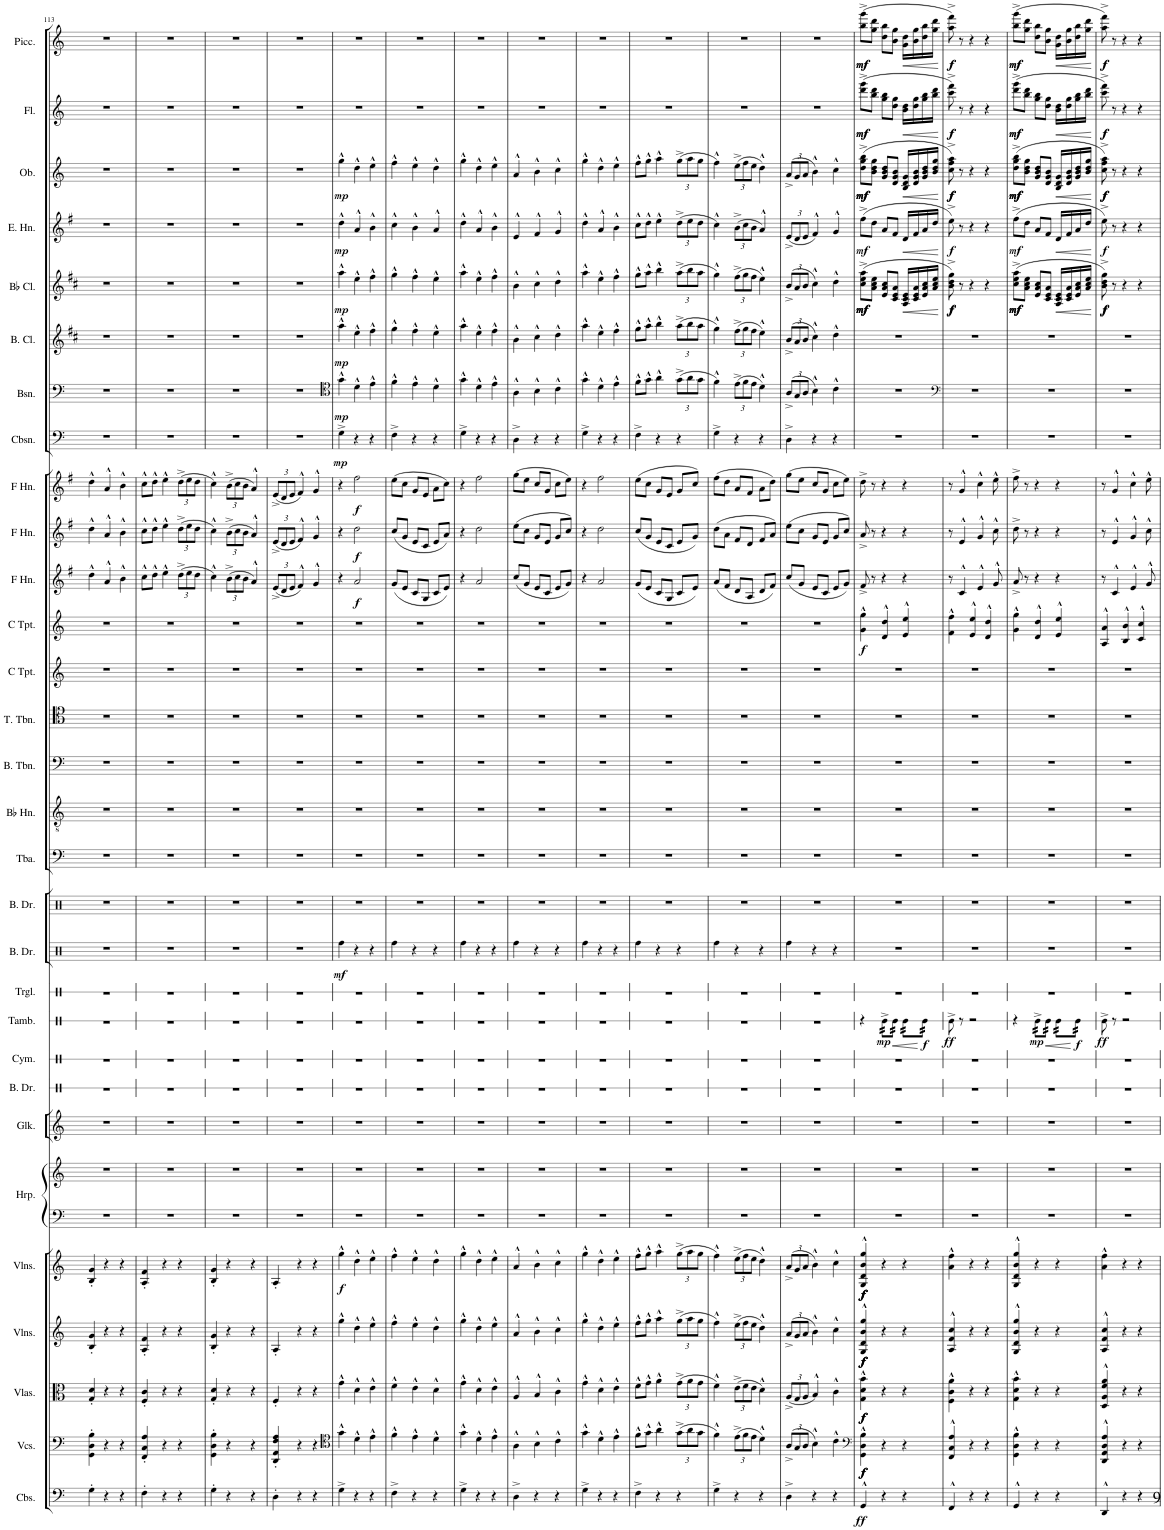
**kern	**dynam	**kern	**dynam	**kern	**dynam	**kern	**dynam	**kern	**dynam	**kern	**kern	**kern	**kern	**kern	**kern	**dynam	**kern	**kern	**dynam	**kern	**kern	**kern	**kern	**kern	**kern	**kern	**dynam	**kern	**dynam	**kern	**dynam	**kern	**dynam	**kern	**dynam	**kern	**dynam	**kern	**dynam	**kern	**dynam	**kern	**dynam	**kern	**dynam	**kern	**dynam	**kern	**dynam
*part30	*part30	*part29	*part29	*part28	*part28	*part27	*part27	*part26	*part26	*part25	*part25	*part24	*part23	*part22	*part21	*part21	*part20	*part19	*part19	*part18	*part17	*part16	*part15	*part14	*part13	*part12	*part12	*part11	*part11	*part10	*part10	*part9	*part9	*part8	*part8	*part7	*part7	*part6	*part6	*part5	*part5	*part4	*part4	*part3	*part3	*part2	*part2	*part1	*part1
*staff31	*staff31	*staff30	*staff30	*staff29	*staff29	*staff28	*staff28	*staff27	*staff27	*staff26	*staff25	*staff24	*staff23	*staff22	*staff21	*staff21	*staff20	*staff19	*staff19	*staff18	*staff17	*staff16	*staff15	*staff14	*staff13	*staff12	*staff12	*staff11	*staff11	*staff10	*staff10	*staff9	*staff9	*staff8	*staff8	*staff7	*staff7	*staff6	*staff6	*staff5	*staff5	*staff4	*staff4	*staff3	*staff3	*staff2	*staff2	*staff1	*staff1
*I"Contrabasses	*	*I"Violoncellos	*	*I"Violas	*	*I"Violins II	*	*I"Violins I	*	*I"Harps	*	*I"Glockenspiel	*I"Bass Drum	*I"Cymbal	*I"Tambourine	*	*I"Triangle	*I"Timpani II	*	*I"Timpani I	*I"Bass Tuba	*I"Tenor Tuba	*I"Bass Trombone	*I"Tenor Trombone	*I"C Trumpet	*I"C Trumpet	*	*I"Horn in F	*	*I"Horn in F	*	*I"Horn in F	*	*I"Contrabassoon	*	*I"Bassoon	*	*I"Bass Clarinet	*	*I"Bb Clarinet	*	*I"English Horn	*	*I"Oboe	*	*I"Flute	*	*I"Piccolo	*
*I'Cbs.	*	*I'Vcs.	*	*I'Vlas.	*	*I'Vlns.	*	*I'Vlns.	*	*I'Hrp.	*	*I'Glk.	*I'B. Dr.	*I'Cym.	*I'Tamb.	*	*I'Trgl.	*I'Timp.	*	*I'Timp.	*I'Tba.	*	*I'B. Tbn.	*I'T. Tbn.	*I'C Tpt.	*I'C Tpt.	*	*	*	*	*	*	*	*I'Cbsn.	*	*I'Bsn.	*	*I'B. Cl.	*	*I'Bb Cl.	*	*I'E. Hn.	*	*I'Ob.	*	*I'Fl.	*	*I'Picc.	*
!!LO:PB:g=z
*clefF4	*	*clefF4	*	*clefC3	*	*clefG2	*	*clefG2	*	*clefF4	*clefG2	*clefG2	*clefX	*clefX	*clefX	*	*clefX	*clefF4	*	*clefF4	*clefF4	*clefGv2	*clefF4	*clefC4	*clefG2	*clefG2	*	*clefG2	*	*clefG2	*	*clefG2	*	*clefF4	*	*clefF4	*	*clefG2	*	*clefG2	*	*clefG2	*	*clefG2	*	*clefG2	*	*clefG2	*
*Trd7c12	*	*	*	*	*	*	*	*	*	*	*	*Trd-14c-24	*	*	*	*	*	*	*	*	*	*Trd1c2	*	*	*	*	*	*Trd4c7	*	*Trd4c7	*	*Trd4c7	*	*Trd7c12	*	*	*	*Trd8c14	*	*Trd1c2	*	*Trd4c7	*	*	*	*	*	*Trd-7c-12	*
*k[]	*	*k[]	*	*k[]	*	*k[]	*	*k[]	*	*k[]	*k[]	*k[]	*k[]	*k[]	*k[]	*	*k[]	*k[]	*	*k[]	*k[]	*k[]	*k[]	*k[]	*k[]	*k[]	*	*k[f#]	*	*k[f#]	*	*k[f#]	*	*k[]	*	*k[]	*	*k[f#c#]	*	*k[f#c#]	*	*k[f#]	*	*k[]	*	*k[]	*	*k[]	*
*M3/4	*	*M3/4	*	*M3/4	*	*M3/4	*	*M3/4	*	*M3/4	*M3/4	*M3/4	*M3/4	*M3/4	*M3/4	*	*M3/4	*M3/4	*	*M3/4	*M3/4	*M3/4	*M3/4	*M3/4	*M3/4	*M3/4	*	*M3/4	*	*M3/4	*	*M3/4	*	*M3/4	*	*M3/4	*	*M3/4	*	*M3/4	*	*M3/4	*	*M3/4	*	*M3/4	*	*M3/4	*
=113	=113	=113	=113	=113	=113	=113	=113	=113	=113	=113	=113	=113	=113	=113	=113	=113	=113	=113	=113	=113	=113	=113	=113	=113	=113	=113	=113	=113	=113	=113	=113	=113	=113	=113	=113	=113	=113	=113	=113	=113	=113	=113	=113	=113	=113	=113	=113	=113	=113
4G'\	.	4GG\' 4D\' 4B\'	.	4G/' 4d/'	.	4B/' 4g/'	.	4B/' 4g/'	.	2.r	2.r	2.r	2.r	2.r	2.r	.	2.r	2.r	.	2.r	2.r	2.r	2.r	2.r	2.r	2.r	.	4dd^^\	.	4dd^^\	.	4dd^^\	.	2.r	.	2.r	.	2.r	.	2.r	.	2.r	.	2.r	.	2.r	.	2.r	.
4r	.	4r	.	4r	.	4r	.	4r	.	.	.	.	.	.	.	.	.	.	.	.	.	.	.	.	.	.	.	4a^^/	.	4a^^/	.	4a^^/	.	.	.	.	.	.	.	.	.	.	.	.	.	.	.	.	.
4r	.	4r	.	4r	.	4r	.	4r	.	.	.	.	.	.	.	.	.	.	.	.	.	.	.	.	.	.	.	4b^^\	.	4b^^\	.	4b^^\	.	.	.	.	.	.	.	.	.	.	.	.	.	.	.	.	.
=114	=114	=114	=114	=114	=114	=114	=114	=114	=114	=114	=114	=114	=114	=114	=114	=114	=114	=114	=114	=114	=114	=114	=114	=114	=114	=114	=114	=114	=114	=114	=114	=114	=114	=114	=114	=114	=114	=114	=114	=114	=114	=114	=114	=114	=114	=114	=114	=114	=114
4F'\	.	4FF/' 4C/' 4A/'	.	4F/' 4c/'	.	4A/' 4f/'	.	4A/' 4f/'	.	2.r	2.r	2.r	2.r	2.r	2.r	.	2.r	2.r	.	2.r	2.r	2.r	2.r	2.r	2.r	2.r	.	8cc^^\L	.	8cc^^\L	.	8cc^^\L	.	2.r	.	2.r	.	2.r	.	2.r	.	2.r	.	2.r	.	2.r	.	2.r	.
.	.	.	.	.	.	.	.	.	.	.	.	.	.	.	.	.	.	.	.	.	.	.	.	.	.	.	.	8dd^^\J	.	8dd^^\J	.	8dd^^\J	.	.	.	.	.	.	.	.	.	.	.	.	.	.	.	.	.
4r	.	4r	.	4r	.	4r	.	4r	.	.	.	.	.	.	.	.	.	.	.	.	.	.	.	.	.	.	.	4ee^^\	.	4ee^^\	.	4ee^^\	.	.	.	.	.	.	.	.	.	.	.	.	.	.	.	.	.
*	*	*	*	*	*	*	*	*	*	*	*	*	*	*	*	*	*	*	*	*	*	*	*	*	*	*	*	*Xbrackettup	*	*Xbrackettup	*	*Xbrackettup	*	*	*	*	*	*	*	*	*	*	*	*	*	*	*	*	*
4r	.	4r	.	4r	.	4r	.	4r	.	.	.	.	.	.	.	.	.	.	.	.	.	.	.	.	.	.	.	(12dd^\L	.	(12dd^\L	.	(12dd^\L	.	.	.	.	.	.	.	.	.	.	.	.	.	.	.	.	.
.	.	.	.	.	.	.	.	.	.	.	.	.	.	.	.	.	.	.	.	.	.	.	.	.	.	.	.	12ee\	.	12ee\	.	12ee\	.	.	.	.	.	.	.	.	.	.	.	.	.	.	.	.	.
.	.	.	.	.	.	.	.	.	.	.	.	.	.	.	.	.	.	.	.	.	.	.	.	.	.	.	.	12dd\J	.	12dd\J	.	12dd\J	.	.	.	.	.	.	.	.	.	.	.	.	.	.	.	.	.
=115	=115	=115	=115	=115	=115	=115	=115	=115	=115	=115	=115	=115	=115	=115	=115	=115	=115	=115	=115	=115	=115	=115	=115	=115	=115	=115	=115	=115	=115	=115	=115	=115	=115	=115	=115	=115	=115	=115	=115	=115	=115	=115	=115	=115	=115	=115	=115	=115	=115
4G'\	.	4GG\' 4D\' 4B\'	.	4G/' 4d/'	.	4B/' 4g/'	.	4B/' 4g/'	.	2.r	2.r	2.r	2.r	2.r	2.r	.	2.r	2.r	.	2.r	2.r	2.r	2.r	2.r	2.r	2.r	.	4cc^^\)	.	4cc^^\)	.	4cc^^\)	.	2.r	.	2.r	.	2.r	.	2.r	.	2.r	.	2.r	.	2.r	.	2.r	.
4r	.	4r	.	4r	.	4r	.	4r	.	.	.	.	.	.	.	.	.	.	.	.	.	.	.	.	.	.	.	(12b^\L	.	(12b^\L	.	(12b^\L	.	.	.	.	.	.	.	.	.	.	.	.	.	.	.	.	.
.	.	.	.	.	.	.	.	.	.	.	.	.	.	.	.	.	.	.	.	.	.	.	.	.	.	.	.	12cc\	.	12cc\	.	12cc\	.	.	.	.	.	.	.	.	.	.	.	.	.	.	.	.	.
.	.	.	.	.	.	.	.	.	.	.	.	.	.	.	.	.	.	.	.	.	.	.	.	.	.	.	.	12b\J	.	12b\J	.	12b\J	.	.	.	.	.	.	.	.	.	.	.	.	.	.	.	.	.
4r	.	4r	.	4r	.	4r	.	4r	.	.	.	.	.	.	.	.	.	.	.	.	.	.	.	.	.	.	.	4a^^/)	.	4a^^/)	.	4a^^/)	.	.	.	.	.	.	.	.	.	.	.	.	.	.	.	.	.
=116	=116	=116	=116	=116	=116	=116	=116	=116	=116	=116	=116	=116	=116	=116	=116	=116	=116	=116	=116	=116	=116	=116	=116	=116	=116	=116	=116	=116	=116	=116	=116	=116	=116	=116	=116	=116	=116	=116	=116	=116	=116	=116	=116	=116	=116	=116	=116	=116	=116
4D'\	.	4DD/' 4AA/' 4F/' 4A/'	.	4F'/	.	4A'/	.	4A'/	.	2.r	2.r	2.r	2.r	2.r	2.r	.	2.r	2.r	.	2.r	2.r	2.r	2.r	2.r	2.r	2.r	.	(12e^/L	.	(12e^/L	.	(12e^/L	.	2.r	.	2.r	.	2.r	.	2.r	.	2.r	.	2.r	.	2.r	.	2.r	.
.	.	.	.	.	.	.	.	.	.	.	.	.	.	.	.	.	.	.	.	.	.	.	.	.	.	.	.	12d/	.	12d/	.	12d/	.	.	.	.	.	.	.	.	.	.	.	.	.	.	.	.	.
.	.	.	.	.	.	.	.	.	.	.	.	.	.	.	.	.	.	.	.	.	.	.	.	.	.	.	.	12e/J	.	12e/J	.	12e/J	.	.	.	.	.	.	.	.	.	.	.	.	.	.	.	.	.
4r	.	4r	.	4r	.	4r	.	4r	.	.	.	.	.	.	.	.	.	.	.	.	.	.	.	.	.	.	.	4f#^^/)	.	4f#^^/)	.	4f#^^/)	.	.	.	.	.	.	.	.	.	.	.	.	.	.	.	.	.
4r	.	4r	.	4r	.	4r	.	4r	.	.	.	.	.	.	.	.	.	.	.	.	.	.	.	.	.	.	.	4g^^/	.	4g^^/	.	4g^^/	.	.	.	.	.	.	.	.	.	.	.	.	.	.	.	.	.
=117	=117	=117	=117	=117	=117	=117	=117	=117	=117	=117	=117	=117	=117	=117	=117	=117	=117	=117	=117	=117	=117	=117	=117	=117	=117	=117	=117	=117	=117	=117	=117	=117	=117	=117	=117	=117	=117	=117	=117	=117	=117	=117	=117	=117	=117	=117	=117	=117	=117
*	*	*clefC4	*	*	*	*	*	*	*	*	*	*	*	*	*	*	*	*	*	*	*	*	*	*	*	*	*	*	*	*	*	*	*	*	*	*clefC4	*	*	*	*	*	*	*	*	*	*	*	*	*
*	*	*	*	*	*	*	*	*	*	*	*	*	*	*	*	*	*	*	*	*	*	*	*	*	*	*	*	*	*	*	*	*	*	*	*	*	*	*	*	*	*	*	*	*	*	*	*	*MM144	*
!	!	!	!	!	!	!	!	!	!LO:DY:b	!	!	!	!	!	!	!	!	!	!LO:DY:b	!	!	!	!	!	!	!	!	!	!	!	!	!	!	!	!LO:DY:b	!	!LO:DY:b	!	!LO:DY:b	!	!LO:DY:b	!	!LO:DY:b	!	!LO:DY:b	!	!	!	!
4G^\	.	4g^^\	.	4g^^\	.	4gg^^\	.	4gg^^\	f	2.r	2.r	2.r	2.r	2.r	2.r	.	2.r	4gg\	mf	2.r	2.r	2.r	2.r	2.r	2.r	2.r	.	4r	.	4r	.	4r	.	4G^\	mp	4g^^\	mp	4aa^^\	mp	4aa^^\	mp	4dd^^\	mp	4gg^^\	mp	2.r	.	2.r	.
!	!	!	!	!	!	!	!	!	!	!	!	!	!	!	!	!	!	!	!	!	!	!	!	!	!	!	!	!	!LO:DY:b	!	!LO:DY:b	!	!LO:DY:b	!	!	!	!	!	!	!	!	!	!	!	!	!	!	!	!
4r	.	4d^^\	.	4d^^\	.	4dd^^\	.	4dd^^\	.	.	.	.	.	.	.	.	.	4r	.	.	.	.	.	.	.	.	.	2a/	f	2dd\	f	2ff#\	f	4r	.	4d^^\	.	4ee^^\	.	4ee^^\	.	4a^^/	.	4dd^^\	.	.	.	.	.
4r	.	4e^^\	.	4e^^\	.	4ee^^\	.	4ee^^\	.	.	.	.	.	.	.	.	.	4r	.	.	.	.	.	.	.	.	.	.	.	.	.	.	.	4r	.	4e^^\	.	4ff#^^\	.	4ff#^^\	.	4b^^\	.	4ee^^\	.	.	.	.	.
=118	=118	=118	=118	=118	=118	=118	=118	=118	=118	=118	=118	=118	=118	=118	=118	=118	=118	=118	=118	=118	=118	=118	=118	=118	=118	=118	=118	=118	=118	=118	=118	=118	=118	=118	=118	=118	=118	=118	=118	=118	=118	=118	=118	=118	=118	=118	=118	=118	=118
4F^\	.	4f^^\	.	4f^^\	.	4ff^^\	.	4ff^^\	.	2.r	2.r	2.r	2.r	2.r	2.r	.	2.r	4ff\	.	2.r	2.r	2.r	2.r	2.r	2.r	2.r	.	(8g/L	.	(8cc/L	.	(8ee\L	.	4F^\	.	4f^^\	.	4gg^^\	.	4gg^^\	.	4cc^^\	.	4ff^^\	.	2.r	.	2.r	.
.	.	.	.	.	.	.	.	.	.	.	.	.	.	.	.	.	.	.	.	.	.	.	.	.	.	.	.	8e/J	.	8g/J	.	8cc\J	.	.	.	.	.	.	.	.	.	.	.	.	.	.	.	.	.
4r	.	4e^^\	.	4e^^\	.	4ee^^\	.	4ee^^\	.	.	.	.	.	.	.	.	.	4r	.	.	.	.	.	.	.	.	.	8c/L	.	8e/L	.	8g/L	.	4r	.	4e^^\	.	4ff#^^\	.	4ff#^^\	.	4b^^\	.	4ee^^\	.	.	.	.	.
.	.	.	.	.	.	.	.	.	.	.	.	.	.	.	.	.	.	.	.	.	.	.	.	.	.	.	.	8G/J	.	8c/J	.	8e/J	.	.	.	.	.	.	.	.	.	.	.	.	.	.	.	.	.
4r	.	4d^^\	.	4d^^\	.	4dd^^\	.	4dd^^\	.	.	.	.	.	.	.	.	.	4r	.	.	.	.	.	.	.	.	.	8c/L	.	8e/L	.	8a\L	.	4r	.	4d^^\	.	4ee^^\	.	4ee^^\	.	4a^^/	.	4dd^^\	.	.	.	.	.
.	.	.	.	.	.	.	.	.	.	.	.	.	.	.	.	.	.	.	.	.	.	.	.	.	.	.	.	8e/J)	.	8a/J)	.	8cc\J)	.	.	.	.	.	.	.	.	.	.	.	.	.	.	.	.	.
=119	=119	=119	=119	=119	=119	=119	=119	=119	=119	=119	=119	=119	=119	=119	=119	=119	=119	=119	=119	=119	=119	=119	=119	=119	=119	=119	=119	=119	=119	=119	=119	=119	=119	=119	=119	=119	=119	=119	=119	=119	=119	=119	=119	=119	=119	=119	=119	=119	=119
4G^\	.	4g^^\	.	4g^^\	.	4gg^^\	.	4gg^^\	.	2.r	2.r	2.r	2.r	2.r	2.r	.	2.r	4gg\	.	2.r	2.r	2.r	2.r	2.r	2.r	2.r	.	4r	.	4r	.	4r	.	4G^\	.	4g^^\	.	4aa^^\	.	4aa^^\	.	4dd^^\	.	4gg^^\	.	2.r	.	2.r	.
4r	.	4d^^\	.	4d^^\	.	4dd^^\	.	4dd^^\	.	.	.	.	.	.	.	.	.	4r	.	.	.	.	.	.	.	.	.	2a/	.	2dd\	.	2ff#\	.	4r	.	4d^^\	.	4ee^^\	.	4ee^^\	.	4a^^/	.	4dd^^\	.	.	.	.	.
4r	.	4e^^\	.	4e^^\	.	4ee^^\	.	4ee^^\	.	.	.	.	.	.	.	.	.	4r	.	.	.	.	.	.	.	.	.	.	.	.	.	.	.	4r	.	4e^^\	.	4ff#^^\	.	4ff#^^\	.	4b^^\	.	4ee^^\	.	.	.	.	.
=120	=120	=120	=120	=120	=120	=120	=120	=120	=120	=120	=120	=120	=120	=120	=120	=120	=120	=120	=120	=120	=120	=120	=120	=120	=120	=120	=120	=120	=120	=120	=120	=120	=120	=120	=120	=120	=120	=120	=120	=120	=120	=120	=120	=120	=120	=120	=120	=120	=120
4D^\	.	4A^^\	.	4A^^/	.	4a^^/	.	4a^^/	.	2.r	2.r	2.r	2.r	2.r	2.r	.	2.r	4dd\	.	2.r	2.r	2.r	2.r	2.r	2.r	2.r	.	(8cc/L	.	(8ee\L	.	(8gg\L	.	4D^\	.	4A^^\	.	4b^^\	.	4b^^\	.	4e^^/	.	4a^^/	.	2.r	.	2.r	.
.	.	.	.	.	.	.	.	.	.	.	.	.	.	.	.	.	.	.	.	.	.	.	.	.	.	.	.	8g/J	.	8cc\J	.	8ee\J	.	.	.	.	.	.	.	.	.	.	.	.	.	.	.	.	.
4r	.	4B^^\	.	4B^^/	.	4b^^\	.	4b^^\	.	.	.	.	.	.	.	.	.	4r	.	.	.	.	.	.	.	.	.	8e/L	.	8g/L	.	8cc/L	.	4r	.	4B^^\	.	4cc#^^\	.	4cc#^^\	.	4f#^^/	.	4b^^\	.	.	.	.	.
.	.	.	.	.	.	.	.	.	.	.	.	.	.	.	.	.	.	.	.	.	.	.	.	.	.	.	.	8c/J	.	8e/J	.	8g/J	.	.	.	.	.	.	.	.	.	.	.	.	.	.	.	.	.
4r	.	4c^^\	.	4c^^\	.	4cc^^\	.	4cc^^\	.	.	.	.	.	.	.	.	.	4r	.	.	.	.	.	.	.	.	.	8e/L	.	8g/L	.	8cc\L	.	4r	.	4c^^\	.	4dd^^\	.	4dd^^\	.	4g^^/	.	4cc^^\	.	.	.	.	.
.	.	.	.	.	.	.	.	.	.	.	.	.	.	.	.	.	.	.	.	.	.	.	.	.	.	.	.	8g/J)	.	8cc/J)	.	8ee\J)	.	.	.	.	.	.	.	.	.	.	.	.	.	.	.	.	.
=121	=121	=121	=121	=121	=121	=121	=121	=121	=121	=121	=121	=121	=121	=121	=121	=121	=121	=121	=121	=121	=121	=121	=121	=121	=121	=121	=121	=121	=121	=121	=121	=121	=121	=121	=121	=121	=121	=121	=121	=121	=121	=121	=121	=121	=121	=121	=121	=121	=121
4G^\	.	4g^^\	.	4g^^\	.	4gg^^\	.	4gg^^\	.	2.r	2.r	2.r	2.r	2.r	2.r	.	2.r	4gg\	.	2.r	2.r	2.r	2.r	2.r	2.r	2.r	.	4r	.	4r	.	4r	.	4G^\	.	4g^^\	.	4aa^^\	.	4aa^^\	.	4dd^^\	.	4gg^^\	.	2.r	.	2.r	.
4r	.	4d^^\	.	4d^^\	.	4dd^^\	.	4dd^^\	.	.	.	.	.	.	.	.	.	4r	.	.	.	.	.	.	.	.	.	2a/	.	2dd\	.	2ff#\	.	4r	.	4d^^\	.	4ee^^\	.	4ee^^\	.	4a^^/	.	4dd^^\	.	.	.	.	.
4r	.	4e^^\	.	4e^^\	.	4ee^^\	.	4ee^^\	.	.	.	.	.	.	.	.	.	4r	.	.	.	.	.	.	.	.	.	.	.	.	.	.	.	4r	.	4e^^\	.	4ff#^^\	.	4ff#^^\	.	4b^^\	.	4ee^^\	.	.	.	.	.
=122	=122	=122	=122	=122	=122	=122	=122	=122	=122	=122	=122	=122	=122	=122	=122	=122	=122	=122	=122	=122	=122	=122	=122	=122	=122	=122	=122	=122	=122	=122	=122	=122	=122	=122	=122	=122	=122	=122	=122	=122	=122	=122	=122	=122	=122	=122	=122	=122	=122
4F^\	.	8f^^\L	.	8f^^\L	.	8ff^^\L	.	8ff^^\L	.	2.r	2.r	2.r	2.r	2.r	2.r	.	2.r	4ff\	.	2.r	2.r	2.r	2.r	2.r	2.r	2.r	.	(8g/L	.	(8cc/L	.	(8ee\L	.	4F^\	.	8f^^\L	.	8gg^^\L	.	8gg^^\L	.	8cc^^\L	.	8ff^^\L	.	2.r	.	2.r	.
.	.	8g^^\J	.	8g^^\J	.	8gg^^\J	.	8gg^^\J	.	.	.	.	.	.	.	.	.	.	.	.	.	.	.	.	.	.	.	8e/J	.	8g/J	.	8cc\J	.	.	.	8g^^\J	.	8aa^^\J	.	8aa^^\J	.	8dd^^\J	.	8gg^^\J	.	.	.	.	.
4r	.	4a^^\	.	4a^^\	.	4aa^^\	.	4aa^^\	.	.	.	.	.	.	.	.	.	4r	.	.	.	.	.	.	.	.	.	8c/L	.	8e/L	.	8g/L	.	4r	.	4a^^\	.	4bb^^\	.	4bb^^\	.	4ee^^\	.	4aa^^\	.	.	.	.	.
.	.	.	.	.	.	.	.	.	.	.	.	.	.	.	.	.	.	.	.	.	.	.	.	.	.	.	.	8G/J	.	8c/J	.	8e/J	.	.	.	.	.	.	.	.	.	.	.	.	.	.	.	.	.
*	*	*Xbrackettup	*	*Xbrackettup	*	*Xbrackettup	*	*Xbrackettup	*	*	*	*	*	*	*	*	*	*	*	*	*	*	*	*	*	*	*	*	*	*	*	*	*	*	*	*Xbrackettup	*	*Xbrackettup	*	*Xbrackettup	*	*Xbrackettup	*	*Xbrackettup	*	*	*	*	*
4r	.	(12g^\L	.	(12g^\L	.	(12gg^\L	.	(12gg^\L	.	.	.	.	.	.	.	.	.	4r	.	.	.	.	.	.	.	.	.	8c/L	.	8e/L	.	8g/L	.	4r	.	(12g^\L	.	(12aa^\L	.	(12aa^\L	.	(12dd^\L	.	(12gg^\L	.	.	.	.	.
.	.	12a\	.	12a\	.	12aa\	.	12aa\	.	.	.	.	.	.	.	.	.	.	.	.	.	.	.	.	.	.	.	.	.	.	.	.	.	.	.	12a\	.	12bb\	.	12bb\	.	12ee\	.	12aa\	.	.	.	.	.
.	.	.	.	.	.	.	.	.	.	.	.	.	.	.	.	.	.	.	.	.	.	.	.	.	.	.	.	8e/J)	.	8g/J)	.	8cc/J)	.	.	.	.	.	.	.	.	.	.	.	.	.	.	.	.	.
.	.	12g\J	.	12g\J	.	12gg\J	.	12gg\J	.	.	.	.	.	.	.	.	.	.	.	.	.	.	.	.	.	.	.	.	.	.	.	.	.	.	.	12g\J	.	12aa\J	.	12aa\J	.	12dd\J	.	12gg\J	.	.	.	.	.
=123	=123	=123	=123	=123	=123	=123	=123	=123	=123	=123	=123	=123	=123	=123	=123	=123	=123	=123	=123	=123	=123	=123	=123	=123	=123	=123	=123	=123	=123	=123	=123	=123	=123	=123	=123	=123	=123	=123	=123	=123	=123	=123	=123	=123	=123	=123	=123	=123	=123
4G^\	.	4f^^\)	.	4f^^\)	.	4ff^^\)	.	4ff^^\)	.	2.r	2.r	2.r	2.r	2.r	2.r	.	2.r	4gg\	.	2.r	2.r	2.r	2.r	2.r	2.r	2.r	.	(8a/L	.	(8dd\L	.	(8ff#\L	.	4G^\	.	4f^^\)	.	4gg^^\)	.	4gg^^\)	.	4cc^^\)	.	4ff^^\)	.	2.r	.	2.r	.
.	.	.	.	.	.	.	.	.	.	.	.	.	.	.	.	.	.	.	.	.	.	.	.	.	.	.	.	8f#/J	.	8a\J	.	8dd\J	.	.	.	.	.	.	.	.	.	.	.	.	.	.	.	.	.
4r	.	(12e^\L	.	(12e^\L	.	(12ee^\L	.	(12ee^\L	.	.	.	.	.	.	.	.	.	4r	.	.	.	.	.	.	.	.	.	8d/L	.	8f#/L	.	8a/L	.	4r	.	(12e^\L	.	(12ff#^\L	.	(12ff#^\L	.	(12b^\L	.	(12ee^\L	.	.	.	.	.
.	.	12f\	.	12f\	.	12ff\	.	12ff\	.	.	.	.	.	.	.	.	.	.	.	.	.	.	.	.	.	.	.	.	.	.	.	.	.	.	.	12f\	.	12gg\	.	12gg\	.	12cc\	.	12ff\	.	.	.	.	.
.	.	.	.	.	.	.	.	.	.	.	.	.	.	.	.	.	.	.	.	.	.	.	.	.	.	.	.	8A/J	.	8d/J	.	8f#/J	.	.	.	.	.	.	.	.	.	.	.	.	.	.	.	.	.
.	.	12e\J	.	12e\J	.	12ee\J	.	12ee\J	.	.	.	.	.	.	.	.	.	.	.	.	.	.	.	.	.	.	.	.	.	.	.	.	.	.	.	12e\J	.	12ff#\J	.	12ff#\J	.	12b\J	.	12ee\J	.	.	.	.	.
4r	.	4d^^\)	.	4d^^\)	.	4dd^^\)	.	4dd^^\)	.	.	.	.	.	.	.	.	.	4r	.	.	.	.	.	.	.	.	.	8d/L	.	8f#/L	.	8a\L	.	4r	.	4d^^\)	.	4ee^^\)	.	4ee^^\)	.	4a^^/)	.	4dd^^\)	.	.	.	.	.
.	.	.	.	.	.	.	.	.	.	.	.	.	.	.	.	.	.	.	.	.	.	.	.	.	.	.	.	8f#/J)	.	8a/J)	.	8dd\J)	.	.	.	.	.	.	.	.	.	.	.	.	.	.	.	.	.
=124	=124	=124	=124	=124	=124	=124	=124	=124	=124	=124	=124	=124	=124	=124	=124	=124	=124	=124	=124	=124	=124	=124	=124	=124	=124	=124	=124	=124	=124	=124	=124	=124	=124	=124	=124	=124	=124	=124	=124	=124	=124	=124	=124	=124	=124	=124	=124	=124	=124
4D^\	.	(12A^/L	.	(12A^/L	.	(12a^/L	.	(12a^/L	.	2.r	2.r	2.r	2.r	2.r	2.r	.	2.r	4dd\	.	2.r	2.r	2.r	2.r	2.r	2.r	2.r	.	(8cc/L	.	(8ee\L	.	(8gg\L	.	4D^\	.	(12A^/L	.	(12b^/L	.	(12b^/L	.	(12e^/L	.	(12a^/L	.	2.r	.	2.r	.
.	.	12G/	.	12G/	.	12g/	.	12g/	.	.	.	.	.	.	.	.	.	.	.	.	.	.	.	.	.	.	.	.	.	.	.	.	.	.	.	12G/	.	12a/	.	12a/	.	12d/	.	12g/	.	.	.	.	.
.	.	.	.	.	.	.	.	.	.	.	.	.	.	.	.	.	.	.	.	.	.	.	.	.	.	.	.	8g/J	.	8cc\J	.	8ee\J	.	.	.	.	.	.	.	.	.	.	.	.	.	.	.	.	.
.	.	12A/J	.	12A/J	.	12a/J	.	12a/J	.	.	.	.	.	.	.	.	.	.	.	.	.	.	.	.	.	.	.	.	.	.	.	.	.	.	.	12A/J	.	12b/J	.	12b/J	.	12e/J	.	12a/J	.	.	.	.	.
4r	.	4B^^\)	.	4B^^/)	.	4b^^\)	.	4b^^\)	.	.	.	.	.	.	.	.	.	4r	.	.	.	.	.	.	.	.	.	8e/L	.	8g/L	.	8cc/L	.	4r	.	4B^^\)	.	4cc#^^\)	.	4cc#^^\)	.	4f#^^/)	.	4b^^\)	.	.	.	.	.
.	.	.	.	.	.	.	.	.	.	.	.	.	.	.	.	.	.	.	.	.	.	.	.	.	.	.	.	8c/J	.	8e/J	.	8g/J	.	.	.	.	.	.	.	.	.	.	.	.	.	.	.	.	.
4r	.	4c^^\	.	4c^^\	.	4cc^^\	.	4cc^^\	.	.	.	.	.	.	.	.	.	4r	.	.	.	.	.	.	.	.	.	8e/L	.	8g/L	.	8cc\L	.	4r	.	4c^^\	.	4dd^^\	.	4dd^^\	.	4g^^/	.	4cc^^\	.	.	.	.	.
.	.	.	.	.	.	.	.	.	.	.	.	.	.	.	.	.	.	.	.	.	.	.	.	.	.	.	.	8g/J)	.	8cc/J)	.	8ee\J)	.	.	.	.	.	.	.	.	.	.	.	.	.	.	.	.	.
=125	=125	=125	=125	=125	=125	=125	=125	=125	=125	=125	=125	=125	=125	=125	=125	=125	=125	=125	=125	=125	=125	=125	=125	=125	=125	=125	=125	=125	=125	=125	=125	=125	=125	=125	=125	=125	=125	=125	=125	=125	=125	=125	=125	=125	=125	=125	=125	=125	=125
*	*	*clefF4	*	*	*	*	*	*	*	*	*	*	*	*	*	*	*	*	*	*	*	*	*	*	*	*	*	*	*	*	*	*	*	*	*	*	*	*	*	*	*	*	*	*	*	*	*	*	*
!	!LO:DY:b	!	!LO:DY:b	!	!	!	!	!	!	!	!	!	!	!	!	!	!	!	!	!	!	!	!	!	!	!	!	!	!	!	!	!	!	!	!	!	!	!	!	!	!	!	!	!	!	!	!	!	!
!	!	!	!LO:DY:n=1:b	!	!	!	!	!	!	!	!	!	!	!	!	!	!	!	!	!	!	!	!	!	!	!	!	!	!	!	!	!	!	!	!	!	!	!	!	!	!	!	!	!	!	!	!	!	!
!	!	!	!LO:DY:n=2:b	!	!LO:DY:b	!	!	!	!	!	!	!	!	!	!	!	!	!	!	!	!	!	!	!	!	!	!	!	!	!	!	!	!	!	!	!	!	!	!	!	!	!	!	!	!	!	!	!	!
!	!	!	!	!	!LO:DY:n=1:b	!	!	!	!	!	!	!	!	!	!	!	!	!	!	!	!	!	!	!	!	!	!	!	!	!	!	!	!	!	!	!	!	!	!	!	!	!	!	!	!	!	!	!	!
!	!	!	!	!	!LO:DY:n=2:b	!	!LO:DY:b	!	!	!	!	!	!	!	!	!	!	!	!	!	!	!	!	!	!	!	!	!	!	!	!	!	!	!	!	!	!	!	!	!	!	!	!	!	!	!	!	!	!
!	!	!	!	!	!	!	!LO:DY:n=1:b	!	!	!	!	!	!	!	!	!	!	!	!	!	!	!	!	!	!	!	!	!	!	!	!	!	!	!	!	!	!	!	!	!	!	!	!	!	!	!	!	!	!
!	!	!	!	!	!	!	!LO:DY:n=2:b	!	!	!	!	!	!	!	!	!	!	!	!	!	!	!	!	!	!	!	!	!	!	!	!	!	!	!	!	!	!	!	!	!	!	!	!	!	!	!	!	!	!
!	!	!	!	!	!	!	!LO:DY:n=3:b	!	!LO:DY:b	!	!	!	!	!	!	!	!	!	!	!	!	!	!	!	!	!	!	!	!	!	!	!	!	!	!	!	!	!	!	!	!	!	!	!	!	!	!	!	!
!	!	!	!	!	!	!	!	!	!LO:DY:n=1:b	!	!	!	!	!	!	!	!	!	!	!	!	!	!	!	!	!	!	!	!	!	!	!	!	!	!	!	!	!	!	!	!	!	!	!	!	!	!	!	!
!	!	!	!	!	!	!	!	!	!LO:DY:n=2:b	!	!	!	!	!	!	!	!	!	!	!	!	!	!	!	!	!	!	!	!	!	!	!	!	!	!	!	!	!	!	!	!	!	!	!	!	!	!	!	!
!	!	!	!	!	!	!	!	!	!LO:DY:n=3:b	!	!	!	!	!	!	!	!	!	!	!	!	!	!	!	!	!	!LO:DY:b	!	!	!	!	!	!	!	!	!	!	!	!	!	!LO:DY:b	!	!	!	!	!	!	!	!
!	!	!	!	!	!	!	!	!	!	!	!	!	!	!	!	!	!	!	!	!	!	!	!	!	!	!	!	!	!	!	!	!	!	!	!	!	!	!	!	!	!LO:DY:n=1:b	!	!	!	!	!	!	!	!
!	!	!	!	!	!	!	!	!	!	!	!	!	!	!	!	!	!	!	!	!	!	!	!	!	!	!	!	!	!	!	!	!	!	!	!	!	!	!	!	!	!LO:DY:n=2:b	!	!LO:DY:b	!	!LO:DY:b	!	!	!	!
!	!	!	!	!	!	!	!	!	!	!	!	!	!	!	!	!	!	!	!	!	!	!	!	!	!	!	!	!	!	!	!	!	!	!	!	!	!	!	!	!	!	!	!	!	!LO:DY:n=1:b	!	!	!	!
!	!	!	!	!	!	!	!	!	!	!	!	!	!	!	!	!	!	!	!	!	!	!	!	!	!	!	!	!	!	!	!	!	!	!	!	!	!	!	!	!	!	!	!	!	!LO:DY:n=2:b	!	!LO:DY:b	!	!
!	!	!	!	!	!	!	!	!	!	!	!	!	!	!	!	!	!	!	!	!	!	!	!	!	!	!	!	!	!	!	!	!	!	!	!	!	!	!	!	!	!	!	!	!	!	!	!LO:DY:n=1:b	!	!LO:DY:b
!	!	!	!	!	!	!	!	!	!	!	!	!	!	!	!	!	!	!	!	!	!	!	!	!	!	!	!	!	!	!	!	!	!	!	!	!	!	!	!	!	!	!	!	!	!	!	!	!	!LO:DY:n=1:b
4GG^^/	ff	4GG\^^ 4D\^^ 4B\^^	f f f	4G\^^ 4d\^^ 4b\^^	f f f	4G/^^ 4d/^^ 4b/^^ 4gg/^^	f f f f	4G/^^ 4d/^^ 4b/^^ 4gg/^^	f f f f	2.r	2.r	2.r	2.r	2.r	4r	.	2.r	2.r	.	2.r	2.r	2.r	2.r	2.r	2.r	4g\^^ 4gg\^^	f	8f#^/	.	8a^/	.	8dd^\	.	2.r	.	2.r	.	2.r	.	(8cc#\^ 8ee\^ 8aa\^L	mf mf mf	(8ff#^\L	mf	(8dd\^ 8gg\^ 8bb\^L	mf mf mf	(8ddd\^ 8ggg\^L	mf mf	(8bb\^ 8ggg\^L	mf mf
.	.	.	.	.	.	.	.	.	.	.	.	.	.	.	.	.	.	.	.	.	.	.	.	.	.	.	.	8r	.	8r	.	8r	.	.	.	.	.	.	.	8a\ 8cc#\ 8ee\J	.	8dd\J	.	8b\ 8dd\ 8gg\J	.	8bb\ 8ddd\J	.	8gg\ 8ddd\J	.
!	!	!	!	!	!	!	!	!	!	!	!	!	!	!	!	!LO:DY:b	!	!	!	!	!	!	!	!	!	!	!	!	!	!	!	!	!	!	!	!	!	!	!	!	!	!	!	!	!	!	!	!	!
*	*	*	*	*	*	*	*	*	*	*	*	*	*	*	*tremolo	*	*	*	*	*	*	*	*	*	*	*	*	*	*	*	*	*	*	*	*	*	*	*	*	*	*	*	*	*	*	*	*	*	*
4r	.	4r	.	4r	.	4r	.	4r	.	.	.	.	.	.	32Re^\LLL	mp	.	.	.	.	.	.	.	.	.	4d/^^ 4dd/^^	.	4r	.	4r	.	4r	.	.	.	.	.	.	.	8e/ 8a/ 8cc#/L	.	8a/L	.	8g/ 8b/ 8dd/L	.	8gg\ 8bb\L	.	8dd\ 8bb\L	.
.	.	.	.	.	.	.	.	.	.	.	.	.	.	.	32Re^\	.	.	.	.	.	.	.	.	.	.	.	.	.	.	.	.	.	.	.	.	.	.	.	.	.	.	.	.	.	.	.	.	.	.
.	.	.	.	.	.	.	.	.	.	.	.	.	.	.	32Re^\	.	.	.	.	.	.	.	.	.	.	.	.	.	.	.	.	.	.	.	.	.	.	.	.	.	.	.	.	.	.	.	.	.	.
.	.	.	.	.	.	.	.	.	.	.	.	.	.	.	32Re^\	.	.	.	.	.	.	.	.	.	.	.	.	.	.	.	.	.	.	.	.	.	.	.	.	.	.	.	.	.	.	.	.	.	.
!	!	!	!	!	!	!	!	!	!	!	!	!	!	!	!	!LO:HP:b	!	!	!	!	!	!	!	!	!	!	!	!	!	!	!	!	!	!	!	!	!	!	!	!	!	!	!	!	!	!	!	!	!
.	.	.	.	.	.	.	.	.	.	.	.	.	.	.	32Re\	<	.	.	.	.	.	.	.	.	.	.	.	.	.	.	.	.	.	.	.	.	.	.	.	8c#/ 8e/ 8a/J	.	8f#/J	.	8d/ 8g/ 8b/J	.	8dd\ 8gg\J	.	8b\ 8gg\J	.
.	.	.	.	.	.	.	.	.	.	.	.	.	.	.	32Re\	.	.	.	.	.	.	.	.	.	.	.	.	.	.	.	.	.	.	.	.	.	.	.	.	.	.	.	.	.	.	.	.	.	.
.	.	.	.	.	.	.	.	.	.	.	.	.	.	.	32Re\	.	.	.	.	.	.	.	.	.	.	.	.	.	.	.	.	.	.	.	.	.	.	.	.	.	.	.	.	.	.	.	.	.	.
.	.	.	.	.	.	.	.	.	.	.	.	.	.	.	32Re\JJJ	.	.	.	.	.	.	.	.	.	.	.	.	.	.	.	.	.	.	.	.	.	.	.	.	.	.	.	.	.	.	.	.	.	.
!	!	!	!	!	!	!	!	!	!	!	!	!	!	!	!	!	!	!	!	!	!	!	!	!	!	!	!	!	!	!	!	!	!	!	!	!	!	!	!	!	!LO:HP:b	!	!LO:HP:b	!	!LO:HP:b	!	!LO:HP:b	!	!LO:HP:b
4r	.	4r	.	4r	.	4r	.	4r	.	.	.	.	.	.	32Re\LLL	.	.	.	.	.	.	.	.	.	.	4e/^^ 4ee/^^	.	4r	.	4r	.	4r	.	.	.	.	.	.	.	16A/ 16c#/ 16e/LL	<	16d/LL	<	16B/ 16d/ 16g/LL	<	16b\ 16dd\LL	<	16g\ 16dd\LL	<
.	.	.	.	.	.	.	.	.	.	.	.	.	.	.	32Re\	.	.	.	.	.	.	.	.	.	.	.	.	.	.	.	.	.	.	.	.	.	.	.	.	.	.	.	.	.	.	.	.	.	.
.	.	.	.	.	.	.	.	.	.	.	.	.	.	.	32Re\	.	.	.	.	.	.	.	.	.	.	.	.	.	.	.	.	.	.	.	.	.	.	.	.	16c#/ 16e/ 16a/	.	16f#/	.	16d/ 16g/ 16b/	.	16dd\ 16gg\	.	16b\ 16gg\	.
.	.	.	.	.	.	.	.	.	.	.	.	.	.	.	32Re\	.	.	.	.	.	.	.	.	.	.	.	.	.	.	.	.	.	.	.	.	.	.	.	.	.	.	.	.	.	.	.	.	.	.
!	!	!	!	!	!	!	!	!	!	!	!	!	!	!	!	!LO:DY:n=1:b	!	!	!	!	!	!	!	!	!	!	!	!	!	!	!	!	!	!	!	!	!	!	!	!	!	!	!	!	!	!	!	!	!
.	.	.	.	.	.	.	.	.	.	.	.	.	.	.	32Re\	[ f	.	.	.	.	.	.	.	.	.	.	.	.	.	.	.	.	.	.	.	.	.	.	.	16e/ 16a/ 16cc#/	.	16a/	.	16g/ 16b/ 16dd/	.	16gg\ 16bb\	.	16dd\ 16bb\	.
.	.	.	.	.	.	.	.	.	.	.	.	.	.	.	32Re\	.	.	.	.	.	.	.	.	.	.	.	.	.	.	.	.	.	.	.	.	.	.	.	.	.	.	.	.	.	.	.	.	.	.
.	.	.	.	.	.	.	.	.	.	.	.	.	.	.	32Re\	.	.	.	.	.	.	.	.	.	.	.	.	.	.	.	.	.	.	.	.	.	.	.	.	16a/ 16cc#/ 16ee/JJ	.	16dd/JJ	.	16b/ 16dd/ 16gg/JJ	.	16bb\ 16ddd\JJ	.	16gg\ 16ddd\JJ	.
.	.	.	.	.	.	.	.	.	.	.	.	.	.	.	32Re\JJJ	.	.	.	.	.	.	.	.	.	.	.	.	.	.	.	.	.	.	.	.	.	.	.	.	.	.	.	.	.	.	.	.	.	.
*	*	*	*	*	*	*	*	*	*	*	*	*	*	*	*Xtremolo	*	*	*	*	*	*	*	*	*	*	*	*	*	*	*	*	*	*	*	*	*	*	*	*	*	*	*	*	*	*	*	*	*	*
.	.	.	.	.	.	.	.	.	.	.	.	.	.	.	.	.	.	.	.	.	.	.	.	.	.	.	.	.	.	.	.	.	.	.	.	.	.	.	.	.	[	.	[	.	[	.	[	.	[
=126	=126	=126	=126	=126	=126	=126	=126	=126	=126	=126	=126	=126	=126	=126	=126	=126	=126	=126	=126	=126	=126	=126	=126	=126	=126	=126	=126	=126	=126	=126	=126	=126	=126	=126	=126	=126	=126	=126	=126	=126	=126	=126	=126	=126	=126	=126	=126	=126	=126
*	*	*	*	*	*	*	*	*	*	*	*	*	*	*	*	*	*	*	*	*	*	*	*	*	*	*	*	*	*	*	*	*	*	*	*	*clefF4	*	*	*	*	*	*	*	*	*	*	*	*	*
!	!	!	!	!	!	!	!	!	!	!	!	!	!	!	!	!LO:DY:b	!	!	!	!	!	!	!	!	!	!	!	!	!	!	!	!	!	!	!	!	!	!	!	!	!LO:DY:b	!	!	!	!	!	!	!	!
!	!	!	!	!	!	!	!	!	!	!	!	!	!	!	!	!	!	!	!	!	!	!	!	!	!	!	!	!	!	!	!	!	!	!	!	!	!	!	!	!	!LO:DY:n=1:b	!	!	!	!	!	!	!	!
!	!	!	!	!	!	!	!	!	!	!	!	!	!	!	!	!	!	!	!	!	!	!	!	!	!	!	!	!	!	!	!	!	!	!	!	!	!	!	!	!	!LO:DY:n=2:b	!	!LO:DY:b	!	!LO:DY:b	!	!	!	!
!	!	!	!	!	!	!	!	!	!	!	!	!	!	!	!	!	!	!	!	!	!	!	!	!	!	!	!	!	!	!	!	!	!	!	!	!	!	!	!	!	!	!	!	!	!LO:DY:n=1:b	!	!	!	!
!	!	!	!	!	!	!	!	!	!	!	!	!	!	!	!	!	!	!	!	!	!	!	!	!	!	!	!	!	!	!	!	!	!	!	!	!	!	!	!	!	!	!	!	!	!LO:DY:n=2:b	!	!LO:DY:b	!	!
!	!	!	!	!	!	!	!	!	!	!	!	!	!	!	!	!	!	!	!	!	!	!	!	!	!	!	!	!	!	!	!	!	!	!	!	!	!	!	!	!	!	!	!	!	!	!	!LO:DY:n=1:b	!	!LO:DY:b
!	!	!	!	!	!	!	!	!	!	!	!	!	!	!	!	!	!	!	!	!	!	!	!	!	!	!	!	!	!	!	!	!	!	!	!	!	!	!	!	!	!	!	!	!	!	!	!	!	!LO:DY:n=1:b
4FF^^/	.	4FF/^^ 4C/^^ 4A/^^	.	4F\^^ 4c\^^ 4a\^^	.	4A/^^ 4f/^^ 4cc/^^	.	4a\^^ 4ff\^^	.	2.r	2.r	2.r	2.r	2.r	8Re^\	ff	2.r	2.r	.	2.r	2.r	2.r	2.r	2.r	2.r	4f\^^ 4ff\^^	.	8r	.	8r	.	8r	.	2.r	.	2.r	.	2.r	.	8b\^ 8dd\^ 8gg\^)	f f f	8ee^\)	f	8cc\^ 8ff\^ 8aa\^)	f f f	8ccc\^ 8fff\^)	f f	8aa\^ 8fff\^)	f f
.	.	.	.	.	.	.	.	.	.	.	.	.	.	.	8r	.	.	.	.	.	.	.	.	.	.	.	.	4c^^/	.	4e^^/	.	4g^^/	.	.	.	.	.	.	.	8r	.	8r	.	8r	.	8r	.	8r	.
4r	.	4r	.	4r	.	4r	.	4r	.	.	.	.	.	.	2r	.	.	.	.	.	.	.	.	.	.	4e/^^ 4ee/^^	.	.	.	.	.	.	.	.	.	.	.	.	.	4r	.	4r	.	4r	.	4r	.	4r	.
.	.	.	.	.	.	.	.	.	.	.	.	.	.	.	.	.	.	.	.	.	.	.	.	.	.	.	.	4e^^/	.	4g^^/	.	4cc^^\	.	.	.	.	.	.	.	.	.	.	.	.	.	.	.	.	.
4r	.	4r	.	4r	.	4r	.	4r	.	.	.	.	.	.	.	.	.	.	.	.	.	.	.	.	.	4d/^^ 4dd/^^	.	.	.	.	.	.	.	.	.	.	.	.	.	4r	.	4r	.	4r	.	4r	.	4r	.
.	.	.	.	.	.	.	.	.	.	.	.	.	.	.	.	.	.	.	.	.	.	.	.	.	.	.	.	8g^^/	.	8cc^^\	.	8ee^^\	.	.	.	.	.	.	.	.	.	.	.	.	.	.	.	.	.
=127	=127	=127	=127	=127	=127	=127	=127	=127	=127	=127	=127	=127	=127	=127	=127	=127	=127	=127	=127	=127	=127	=127	=127	=127	=127	=127	=127	=127	=127	=127	=127	=127	=127	=127	=127	=127	=127	=127	=127	=127	=127	=127	=127	=127	=127	=127	=127	=127	=127
!	!	!	!	!	!	!	!	!	!	!	!	!	!	!	!	!	!	!	!	!	!	!	!	!	!	!	!	!	!	!	!	!	!	!	!	!	!	!	!	!	!LO:DY:b	!	!	!	!	!	!	!	!
!	!	!	!	!	!	!	!	!	!	!	!	!	!	!	!	!	!	!	!	!	!	!	!	!	!	!	!	!	!	!	!	!	!	!	!	!	!	!	!	!	!LO:DY:n=1:b	!	!	!	!	!	!	!	!
!	!	!	!	!	!	!	!	!	!	!	!	!	!	!	!	!	!	!	!	!	!	!	!	!	!	!	!	!	!	!	!	!	!	!	!	!	!	!	!	!	!LO:DY:n=2:b	!	!LO:DY:b	!	!LO:DY:b	!	!	!	!
!	!	!	!	!	!	!	!	!	!	!	!	!	!	!	!	!	!	!	!	!	!	!	!	!	!	!	!	!	!	!	!	!	!	!	!	!	!	!	!	!	!	!	!	!	!LO:DY:n=1:b	!	!	!	!
!	!	!	!	!	!	!	!	!	!	!	!	!	!	!	!	!	!	!	!	!	!	!	!	!	!	!	!	!	!	!	!	!	!	!	!	!	!	!	!	!	!	!	!	!	!LO:DY:n=2:b	!	!LO:DY:b	!	!
!	!	!	!	!	!	!	!	!	!	!	!	!	!	!	!	!	!	!	!	!	!	!	!	!	!	!	!	!	!	!	!	!	!	!	!	!	!	!	!	!	!	!	!	!	!	!	!LO:DY:n=1:b	!	!LO:DY:b
!	!	!	!	!	!	!	!	!	!	!	!	!	!	!	!	!	!	!	!	!	!	!	!	!	!	!	!	!	!	!	!	!	!	!	!	!	!	!	!	!	!	!	!	!	!	!	!	!	!LO:DY:n=1:b
4GG^^/	.	4GG\^^ 4D\^^ 4B\^^	.	4G\^^ 4d\^^ 4b\^^	.	4G/^^ 4d/^^ 4b/^^ 4gg/^^	.	4G/^^ 4d/^^ 4b/^^ 4gg/^^	.	2.r	2.r	2.r	2.r	2.r	4r	.	2.r	2.r	.	2.r	2.r	2.r	2.r	2.r	2.r	4g\^^ 4gg\^^	.	8a^/	.	8dd^\	.	8ff#^\	.	2.r	.	2.r	.	2.r	.	(8cc#\^ 8ee\^ 8aa\^L	mf mf mf	(8ff#^\L	mf	(8dd\^ 8gg\^ 8bb\^L	mf mf mf	(8ddd\^ 8ggg\^L	mf mf	(8bb\^ 8ggg\^L	mf mf
.	.	.	.	.	.	.	.	.	.	.	.	.	.	.	.	.	.	.	.	.	.	.	.	.	.	.	.	8r	.	8r	.	8r	.	.	.	.	.	.	.	8a\ 8cc#\ 8ee\J	.	8dd\J	.	8b\ 8dd\ 8gg\J	.	8bb\ 8ddd\J	.	8gg\ 8ddd\J	.
!	!	!	!	!	!	!	!	!	!	!	!	!	!	!	!	!LO:DY:b	!	!	!	!	!	!	!	!	!	!	!	!	!	!	!	!	!	!	!	!	!	!	!	!	!	!	!	!	!	!	!	!	!
*	*	*	*	*	*	*	*	*	*	*	*	*	*	*	*tremolo	*	*	*	*	*	*	*	*	*	*	*	*	*	*	*	*	*	*	*	*	*	*	*	*	*	*	*	*	*	*	*	*	*	*
4r	.	4r	.	4r	.	4r	.	4r	.	.	.	.	.	.	32Re^\LLL	mp	.	.	.	.	.	.	.	.	.	4d/^^ 4dd/^^	.	4r	.	4r	.	4r	.	.	.	.	.	.	.	8e/ 8a/ 8cc#/L	.	8a/L	.	8g/ 8b/ 8dd/L	.	8gg\ 8bb\L	.	8dd\ 8bb\L	.
.	.	.	.	.	.	.	.	.	.	.	.	.	.	.	32Re^\	.	.	.	.	.	.	.	.	.	.	.	.	.	.	.	.	.	.	.	.	.	.	.	.	.	.	.	.	.	.	.	.	.	.
.	.	.	.	.	.	.	.	.	.	.	.	.	.	.	32Re^\	.	.	.	.	.	.	.	.	.	.	.	.	.	.	.	.	.	.	.	.	.	.	.	.	.	.	.	.	.	.	.	.	.	.
.	.	.	.	.	.	.	.	.	.	.	.	.	.	.	32Re^\	.	.	.	.	.	.	.	.	.	.	.	.	.	.	.	.	.	.	.	.	.	.	.	.	.	.	.	.	.	.	.	.	.	.
!	!	!	!	!	!	!	!	!	!	!	!	!	!	!	!	!LO:HP:b	!	!	!	!	!	!	!	!	!	!	!	!	!	!	!	!	!	!	!	!	!	!	!	!	!	!	!	!	!	!	!	!	!
.	.	.	.	.	.	.	.	.	.	.	.	.	.	.	32Re\	<	.	.	.	.	.	.	.	.	.	.	.	.	.	.	.	.	.	.	.	.	.	.	.	8c#/ 8e/ 8a/J	.	8f#/J	.	8d/ 8g/ 8b/J	.	8dd\ 8gg\J	.	8b\ 8gg\J	.
.	.	.	.	.	.	.	.	.	.	.	.	.	.	.	32Re\	.	.	.	.	.	.	.	.	.	.	.	.	.	.	.	.	.	.	.	.	.	.	.	.	.	.	.	.	.	.	.	.	.	.
.	.	.	.	.	.	.	.	.	.	.	.	.	.	.	32Re\	.	.	.	.	.	.	.	.	.	.	.	.	.	.	.	.	.	.	.	.	.	.	.	.	.	.	.	.	.	.	.	.	.	.
.	.	.	.	.	.	.	.	.	.	.	.	.	.	.	32Re\JJJ	.	.	.	.	.	.	.	.	.	.	.	.	.	.	.	.	.	.	.	.	.	.	.	.	.	.	.	.	.	.	.	.	.	.
!	!	!	!	!	!	!	!	!	!	!	!	!	!	!	!	!	!	!	!	!	!	!	!	!	!	!	!	!	!	!	!	!	!	!	!	!	!	!	!	!	!LO:HP:b	!	!LO:HP:b	!	!LO:HP:b	!	!LO:HP:b	!	!LO:HP:b
4r	.	4r	.	4r	.	4r	.	4r	.	.	.	.	.	.	32Re\LLL	.	.	.	.	.	.	.	.	.	.	4e/^^ 4ee/^^	.	4r	.	4r	.	4r	.	.	.	.	.	.	.	16A/ 16c#/ 16e/LL	<	16d/LL	<	16B/ 16d/ 16g/LL	<	16b\ 16dd\LL	<	16g\ 16dd\LL	<
.	.	.	.	.	.	.	.	.	.	.	.	.	.	.	32Re\	.	.	.	.	.	.	.	.	.	.	.	.	.	.	.	.	.	.	.	.	.	.	.	.	.	.	.	.	.	.	.	.	.	.
.	.	.	.	.	.	.	.	.	.	.	.	.	.	.	32Re\	.	.	.	.	.	.	.	.	.	.	.	.	.	.	.	.	.	.	.	.	.	.	.	.	16c#/ 16e/ 16a/	.	16f#/	.	16d/ 16g/ 16b/	.	16dd\ 16gg\	.	16b\ 16gg\	.
.	.	.	.	.	.	.	.	.	.	.	.	.	.	.	32Re\	.	.	.	.	.	.	.	.	.	.	.	.	.	.	.	.	.	.	.	.	.	.	.	.	.	.	.	.	.	.	.	.	.	.
!	!	!	!	!	!	!	!	!	!	!	!	!	!	!	!	!LO:DY:n=1:b	!	!	!	!	!	!	!	!	!	!	!	!	!	!	!	!	!	!	!	!	!	!	!	!	!	!	!	!	!	!	!	!	!
.	.	.	.	.	.	.	.	.	.	.	.	.	.	.	32Re\	[ f	.	.	.	.	.	.	.	.	.	.	.	.	.	.	.	.	.	.	.	.	.	.	.	16e/ 16a/ 16cc#/	.	16a/	.	16g/ 16b/ 16dd/	.	16gg\ 16bb\	.	16dd\ 16bb\	.
.	.	.	.	.	.	.	.	.	.	.	.	.	.	.	32Re\	.	.	.	.	.	.	.	.	.	.	.	.	.	.	.	.	.	.	.	.	.	.	.	.	.	.	.	.	.	.	.	.	.	.
.	.	.	.	.	.	.	.	.	.	.	.	.	.	.	32Re\	.	.	.	.	.	.	.	.	.	.	.	.	.	.	.	.	.	.	.	.	.	.	.	.	16a/ 16cc#/ 16ee/JJ	.	16dd/JJ	.	16b/ 16dd/ 16gg/JJ	.	16bb\ 16ddd\JJ	.	16gg\ 16ddd\JJ	.
.	.	.	.	.	.	.	.	.	.	.	.	.	.	.	32Re\JJJ	.	.	.	.	.	.	.	.	.	.	.	.	.	.	.	.	.	.	.	.	.	.	.	.	.	.	.	.	.	.	.	.	.	.
*	*	*	*	*	*	*	*	*	*	*	*	*	*	*	*Xtremolo	*	*	*	*	*	*	*	*	*	*	*	*	*	*	*	*	*	*	*	*	*	*	*	*	*	*	*	*	*	*	*	*	*	*
.	.	.	.	.	.	.	.	.	.	.	.	.	.	.	.	.	.	.	.	.	.	.	.	.	.	.	.	.	.	.	.	.	.	.	.	.	.	.	.	.	[	.	[	.	[	.	[	.	[
=128	=128	=128	=128	=128	=128	=128	=128	=128	=128	=128	=128	=128	=128	=128	=128	=128	=128	=128	=128	=128	=128	=128	=128	=128	=128	=128	=128	=128	=128	=128	=128	=128	=128	=128	=128	=128	=128	=128	=128	=128	=128	=128	=128	=128	=128	=128	=128	=128	=128
!	!	!	!	!	!	!	!	!	!	!	!	!	!	!	!	!LO:DY:b	!	!	!	!	!	!	!	!	!	!	!	!	!	!	!	!	!	!	!	!	!	!	!	!	!LO:DY:b	!	!	!	!	!	!	!	!
!	!	!	!	!	!	!	!	!	!	!	!	!	!	!	!	!	!	!	!	!	!	!	!	!	!	!	!	!	!	!	!	!	!	!	!	!	!	!	!	!	!LO:DY:n=1:b	!	!	!	!	!	!	!	!
!	!	!	!	!	!	!	!	!	!	!	!	!	!	!	!	!	!	!	!	!	!	!	!	!	!	!	!	!	!	!	!	!	!	!	!	!	!	!	!	!	!LO:DY:n=2:b	!	!LO:DY:b	!	!LO:DY:b	!	!	!	!
!	!	!	!	!	!	!	!	!	!	!	!	!	!	!	!	!	!	!	!	!	!	!	!	!	!	!	!	!	!	!	!	!	!	!	!	!	!	!	!	!	!	!	!	!	!LO:DY:n=1:b	!	!	!	!
!	!	!	!	!	!	!	!	!	!	!	!	!	!	!	!	!	!	!	!	!	!	!	!	!	!	!	!	!	!	!	!	!	!	!	!	!	!	!	!	!	!	!	!	!	!LO:DY:n=2:b	!	!LO:DY:b	!	!
!	!	!	!	!	!	!	!	!	!	!	!	!	!	!	!	!	!	!	!	!	!	!	!	!	!	!	!	!	!	!	!	!	!	!	!	!	!	!	!	!	!	!	!	!	!	!	!LO:DY:n=1:b	!	!LO:DY:b
!	!	!	!	!	!	!	!	!	!	!	!	!	!	!	!	!	!	!	!	!	!	!	!	!	!	!	!	!	!	!	!	!	!	!	!	!	!	!	!	!	!	!	!	!	!	!	!	!	!LO:DY:n=1:b
4DD^^/	.	4DD/^^ 4AA/^^ 4D/^^ 4A/^^	.	4D/^^ 4A/^^ 4f/^^ 4a/^^	.	4A/^^ 4f/^^ 4cc/^^	.	4a\^^ 4ff\^^	.	2.r	2.r	2.r	2.r	2.r	8Re^\	ff	2.r	2.r	.	2.r	2.r	2.r	2.r	2.r	2.r	4A/^^ 4a/^^	.	8r	.	8r	.	8r	.	2.r	.	2.r	.	2.r	.	8b\^ 8dd\^ 8gg\^)	f f f	8ee^\)	f	8cc\^ 8ff\^ 8aa\^)	f f f	8ccc\^ 8fff\^)	f f	8aa\^ 8fff\^)	f f
.	.	.	.	.	.	.	.	.	.	.	.	.	.	.	8r	.	.	.	.	.	.	.	.	.	.	.	.	4c^^/	.	4e^^/	.	4g^^/	.	.	.	.	.	.	.	8r	.	8r	.	8r	.	8r	.	8r	.
4r	.	4r	.	4r	.	4r	.	4r	.	.	.	.	.	.	2r	.	.	.	.	.	.	.	.	.	.	4B/^^ 4b/^^	.	.	.	.	.	.	.	.	.	.	.	.	.	4r	.	4r	.	4r	.	4r	.	4r	.
.	.	.	.	.	.	.	.	.	.	.	.	.	.	.	.	.	.	.	.	.	.	.	.	.	.	.	.	4e^^/	.	4g^^/	.	4cc^^\	.	.	.	.	.	.	.	.	.	.	.	.	.	.	.	.	.
4r	.	4r	.	4r	.	4r	.	4r	.	.	.	.	.	.	.	.	.	.	.	.	.	.	.	.	.	4c/^^ 4cc/^^	.	.	.	.	.	.	.	.	.	.	.	.	.	4r	.	4r	.	4r	.	4r	.	4r	.
.	.	.	.	.	.	.	.	.	.	.	.	.	.	.	.	.	.	.	.	.	.	.	.	.	.	.	.	8g^^/	.	8cc^^\	.	8ee^^\	.	.	.	.	.	.	.	.	.	.	.	.	.	.	.	.	.
=	=	=	=	=	=	=	=	=	=	=	=	=	=	=	=	=	=	=	=	=	=	=	=	=	=	=	=	=	=	=	=	=	=	=	=	=	=	=	=	=	=	=	=	=	=	=	=	=	=
*-	*-	*-	*-	*-	*-	*-	*-	*-	*-	*-	*-	*-	*-	*-	*-	*-	*-	*-	*-	*-	*-	*-	*-	*-	*-	*-	*-	*-	*-	*-	*-	*-	*-	*-	*-	*-	*-	*-	*-	*-	*-	*-	*-	*-	*-	*-	*-	*-	*-
